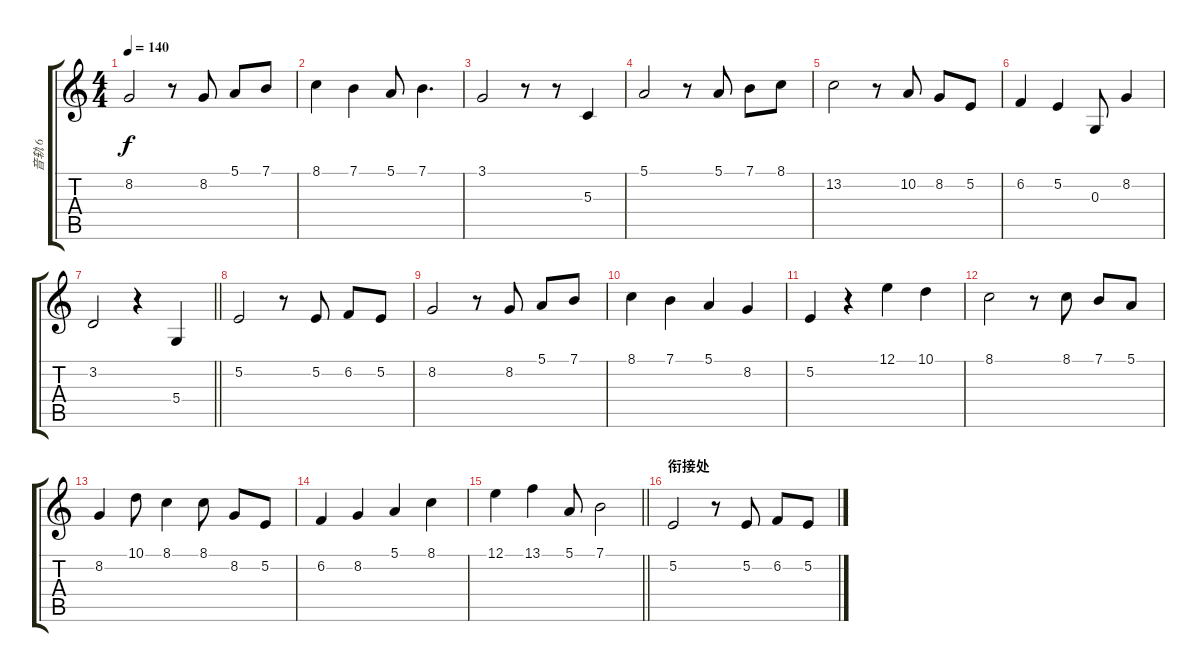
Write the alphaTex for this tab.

\track ("音轨 6" "音轨 6") {instrument sopranosax}
\staff {score tabs}
\tuning (E4 B3 G3 D3 A2 E2) {hide}
\ts (4 4)
\tempo 140
\clef g2
\ks c
8.2.2{dy f} r.8 8.2.8 5.1.8 7.1.8 |
8.1.4 7.1.4 5.1.8 7.1.4{d} |
3.1.2 r.8 r.8 5.3.4 |
5.1.2 r.8 5.1.8 7.1.8 8.1.8 |
13.2.2 r.8 10.2.8 8.2.8 5.2.8 |
6.2.4 5.2.4 0.3.8 8.2.4 |
\barLineRight lightlight
3.2.2 r.4 5.4.4 |
5.2.2 r.8 5.2.8 6.2.8 5.2.8 |
8.2.2 r.8 8.2.8 5.1.8 7.1.8 |
8.1.4 7.1.4 5.1.4 8.2.4 |
5.2.4 r.4 12.1.4 10.1.4 |
8.1.2 r.8 8.1.8 7.1.8 5.1.8 |
8.2.4 10.1.8 8.1.4 8.1.8 8.2.8 5.2.8 |
6.2.4 8.2.4 5.1.4 8.1.4 |
\barLineRight lightlight
12.1.4 13.1.4 5.1.8 7.1.2 |
\section ("" "衔接处")
5.2.2 r.8 5.2.8 6.2.8 5.2.8
